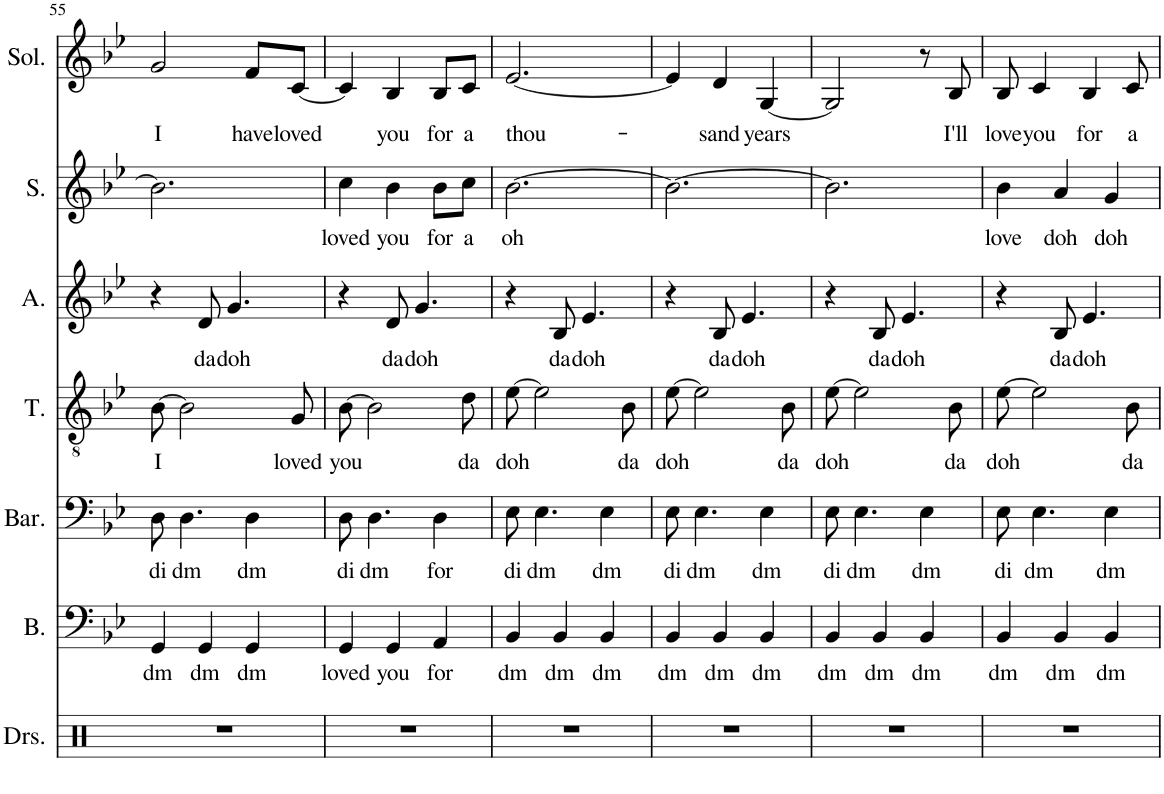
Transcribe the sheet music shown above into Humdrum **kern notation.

**kern	**kern	**text	**kern	**text	**kern	**text	**kern	**text	**kern	**text	**kern	**text	**text
*part7	*part6	*part6	*part5	*part5	*part4	*part4	*part3	*part3	*part2	*part2	*part1	*part1	*part1
*staff7	*staff6	*staff6	*staff5	*staff5	*staff4	*staff4	*staff3	*staff3	*staff2	*staff2	*staff1	*staff1	*staff1
*I"Drumset	*I"Bass	*	*I"Baritone	*	*I"Tenor	*	*I"Alto	*	*I"Soprano	*	*I"Solo	*	*
*I'Drs.	*I'B.	*	*I'Bar.	*	*I'T.	*	*I'A.	*	*I'S.	*	*I'Sol.	*	*
!!LO:PB:g=z
*clefX	*clefF4	*	*clefF4	*	*clefGv2	*	*clefG2	*	*clefG2	*	*clefG2	*	*
*k[]	*k[b-e-]	*	*k[b-e-]	*	*k[b-e-]	*	*k[b-e-]	*	*k[b-e-]	*	*k[b-e-]	*	*
*M3/4	*M3/4	*	*M3/4	*	*M3/4	*	*M3/4	*	*M3/4	*	*M3/4	*	*
=55	=55	=55	=55	=55	=55	=55	=55	=55	=55	=55	=55	=55	=55
!	!	!LO:LY:b	!	!LO:LY:b	!	!LO:LY:b	!	!	!	!	!	!	!LO:LY:b
2.r	4GG/	dm	8D\	di	[8B-\	I	4r	.	2.b-\]	.	2g/	.	I
!	!	!	!	!LO:LY:b	!	!	!	!	!	!	!	!	!
.	.	.	4.D\	dm	2B-\]	.	.	.	.	.	.	.	.
!	!	!LO:LY:b	!	!	!	!	!	!LO:LY:b	!	!	!	!	!
.	4GG/	dm	.	.	.	.	8d/	da	.	.	.	.	.
!	!	!	!	!	!	!	!	!LO:LY:b	!	!	!	!	!
.	.	.	.	.	.	.	4.g/	doh	.	.	.	.	.
!	!	!LO:LY:b	!	!LO:LY:b	!	!	!	!	!	!	!	!	!LO:LY:b
.	4GG/	dm	4D\	dm	.	.	.	.	.	.	8f/L	.	have
!	!	!	!	!	!	!LO:LY:b	!	!	!	!	!	!	!LO:LY:b
.	.	.	.	.	8G/	loved	.	.	.	.	[8c/J	.	loved
=56	=56	=56	=56	=56	=56	=56	=56	=56	=56	=56	=56	=56	=56
!	!	!LO:LY:b	!	!LO:LY:b	!	!LO:LY:b	!	!	!	!LO:LY:b	!	!	!
2.r	4GG/	loved	8D\	di	[8B-\	you	4r	.	4cc\	loved	4c/]	.	.
!	!	!	!	!LO:LY:b	!	!	!	!	!	!	!	!	!
.	.	.	4.D\	dm	2B-\]	.	.	.	.	.	.	.	.
!	!	!LO:LY:b	!	!	!	!	!	!LO:LY:b	!	!LO:LY:b	!	!	!LO:LY:b
.	4GG/	you	.	.	.	.	8d/	da	4b-\	you	4B-/	.	you
!	!	!	!	!	!	!	!	!LO:LY:b	!	!	!	!	!
.	.	.	.	.	.	.	4.g/	doh	.	.	.	.	.
!	!	!LO:LY:b	!	!LO:LY:b	!	!	!	!	!	!LO:LY:b	!	!	!LO:LY:b
.	4AA/	for	4D\	for	.	.	.	.	8b-\L	for	8B-/L	.	for
!	!	!	!	!	!	!LO:LY:b	!	!	!	!LO:LY:b	!	!	!LO:LY:b
.	.	.	.	.	8d\	da	.	.	8cc\J	a	8c/J	.	a
=57	=57	=57	=57	=57	=57	=57	=57	=57	=57	=57	=57	=57	=57
!	!	!LO:LY:b	!	!LO:LY:b	!	!LO:LY:b	!	!	!	!LO:LY:b	!	!	!LO:LY:b
2.r	4BB-/	dm	8E-\	di	[8e-\	doh	4r	.	[2.b-\	oh	[2.e-/	.	thou-
!	!	!	!	!LO:LY:b	!	!	!	!	!	!	!	!	!
.	.	.	4.E-\	dm	2e-\]	.	.	.	.	.	.	.	.
!	!	!LO:LY:b	!	!	!	!	!	!LO:LY:b	!	!	!	!	!
.	4BB-/	dm	.	.	.	.	8B-/	da	.	.	.	.	.
!	!	!	!	!	!	!	!	!LO:LY:b	!	!	!	!	!
.	.	.	.	.	.	.	4.e-/	doh	.	.	.	.	.
!	!	!LO:LY:b	!	!LO:LY:b	!	!	!	!	!	!	!	!	!
.	4BB-/	dm	4E-\	dm	.	.	.	.	.	.	.	.	.
!	!	!	!	!	!	!LO:LY:b	!	!	!	!	!	!	!
.	.	.	.	.	8B-\	da	.	.	.	.	.	.	.
=58	=58	=58	=58	=58	=58	=58	=58	=58	=58	=58	=58	=58	=58
!	!	!LO:LY:b	!	!LO:LY:b	!	!LO:LY:b	!	!	!	!	!	!	!
2.r	4BB-/	dm	8E-\	di	[8e-\	doh	4r	.	2.b-\_	.	4e-/]	.	.
!	!	!	!	!LO:LY:b	!	!	!	!	!	!	!	!	!
.	.	.	4.E-\	dm	2e-\]	.	.	.	.	.	.	.	.
!	!	!LO:LY:b	!	!	!	!	!	!LO:LY:b	!	!	!	!	!LO:LY:b
.	4BB-/	dm	.	.	.	.	8B-/	da	.	.	4d/	.	-sand
!	!	!	!	!	!	!	!	!LO:LY:b	!	!	!	!	!
.	.	.	.	.	.	.	4.e-/	doh	.	.	.	.	.
!	!	!LO:LY:b	!	!LO:LY:b	!	!	!	!	!	!	!	!	!LO:LY:b
.	4BB-/	dm	4E-\	dm	.	.	.	.	.	.	[4G/	.	years
!	!	!	!	!	!	!LO:LY:b	!	!	!	!	!	!	!
.	.	.	.	.	8B-\	da	.	.	.	.	.	.	.
=59	=59	=59	=59	=59	=59	=59	=59	=59	=59	=59	=59	=59	=59
!	!	!LO:LY:b	!	!LO:LY:b	!	!LO:LY:b	!	!	!	!	!	!	!
2.r	4BB-/	dm	8E-\	di	[8e-\	doh	4r	.	2.b-\]	.	2G/]	.	.
!	!	!	!	!LO:LY:b	!	!	!	!	!	!	!	!	!
.	.	.	4.E-\	dm	2e-\]	.	.	.	.	.	.	.	.
!	!	!LO:LY:b	!	!	!	!	!	!LO:LY:b	!	!	!	!	!
.	4BB-/	dm	.	.	.	.	8B-/	da	.	.	.	.	.
!	!	!	!	!	!	!	!	!LO:LY:b	!	!	!	!	!
.	.	.	.	.	.	.	4.e-/	doh	.	.	.	.	.
!	!	!LO:LY:b	!	!LO:LY:b	!	!	!	!	!	!	!	!	!
.	4BB-/	dm	4E-\	dm	.	.	.	.	.	.	8r	.	.
!	!	!	!	!	!	!LO:LY:b	!	!	!	!	!	!	!LO:LY:b
.	.	.	.	.	8B-\	da	.	.	.	.	8B-/	.	I'll
=60	=60	=60	=60	=60	=60	=60	=60	=60	=60	=60	=60	=60	=60
!	!	!LO:LY:b	!	!LO:LY:b	!	!LO:LY:b	!	!	!	!LO:LY:b	!	!	!LO:LY:b
2.r	4BB-/	dm	8E-\	di	[8e-\	doh	4r	.	4b-\	love	8B-/	.	love
!	!	!	!	!LO:LY:b	!	!	!	!	!	!	!	!	!LO:LY:b
.	.	.	4.E-\	dm	2e-\]	.	.	.	.	.	4c/	.	you
!	!	!LO:LY:b	!	!	!	!	!	!LO:LY:b	!	!LO:LY:b	!	!	!
.	4BB-/	dm	.	.	.	.	8B-/	da	4a/	doh	.	.	.
!	!	!	!	!	!	!	!	!LO:LY:b	!	!	!	!	!LO:LY:b
.	.	.	.	.	.	.	4.e-/	doh	.	.	4B-/	.	for
!	!	!LO:LY:b	!	!LO:LY:b	!	!	!	!	!	!LO:LY:b	!	!	!
.	4BB-/	dm	4E-\	dm	.	.	.	.	4g/	doh	.	.	.
!	!	!	!	!	!	!LO:LY:b	!	!	!	!	!	!	!LO:LY:b
.	.	.	.	.	8B-\	da	.	.	.	.	8c/	.	a
=	=	=	=	=	=	=	=	=	=	=	=	=	=
*-	*-	*-	*-	*-	*-	*-	*-	*-	*-	*-	*-	*-	*-
